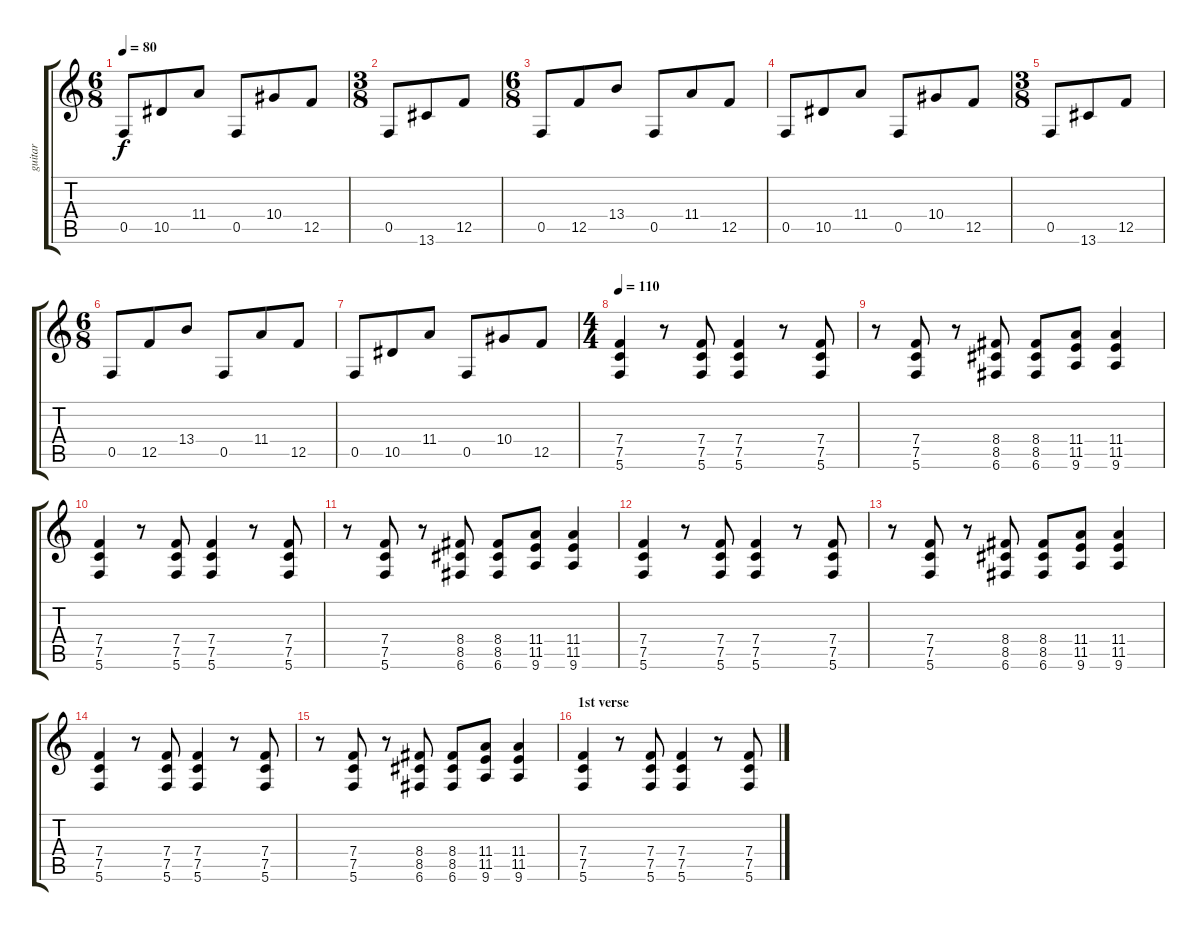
\track ("guitar" "guitar") {instrument overdrivenguitar}
\staff {score tabs}
\tuning (C4 G3 Eb3 Bb2 F2 C2) {hide}
\ts (6 8)
\tempo 80
\clef g2
\ks c
0.5.8{dy f} 10.5.8 11.4.8 0.5.8 10.4.8 12.5.8 |
\ts (3 8)
0.5.8 13.6.8 12.5.8 |
\ts (6 8)
0.5.8 12.5.8 13.4.8 0.5.8 11.4.8 12.5.8 |
0.5.8 10.5.8 11.4.8 0.5.8 10.4.8 12.5.8 |
\ts (3 8)
0.5.8 13.6.8 12.5.8 |
\ts (6 8)
0.5.8 12.5.8 13.4.8 0.5.8 11.4.8 12.5.8 |
0.5.8 10.5.8 11.4.8 0.5.8 10.4.8 12.5.8 |
\ts (4 4)
\section ("" "")
\tempo 110
(7.4 7.5 5.6).4 r.8 (7.4 7.5 5.6).8 (7.4 7.5 5.6).4 r.8 (7.4 7.5 5.6).8 |
r.8 (7.4 7.5 5.6).8 r.8 (8.4 8.5 6.6).8 (8.4 8.5 6.6).8 (11.4 11.5 9.6).8 (11.4 11.5 9.6).4 |
(7.4 7.5 5.6).4 r.8 (7.4 7.5 5.6).8 (7.4 7.5 5.6).4 r.8 (7.4 7.5 5.6).8 |
r.8 (7.4 7.5 5.6).8 r.8 (8.4 8.5 6.6).8 (8.4 8.5 6.6).8 (11.4 11.5 9.6).8 (11.4 11.5 9.6).4 |
(7.4 7.5 5.6).4 r.8 (7.4 7.5 5.6).8 (7.4 7.5 5.6).4 r.8 (7.4 7.5 5.6).8 |
r.8 (7.4 7.5 5.6).8 r.8 (8.4 8.5 6.6).8 (8.4 8.5 6.6).8 (11.4 11.5 9.6).8 (11.4 11.5 9.6).4 |
(7.4 7.5 5.6).4 r.8 (7.4 7.5 5.6).8 (7.4 7.5 5.6).4 r.8 (7.4 7.5 5.6).8 |
r.8 (7.4 7.5 5.6).8 r.8 (8.4 8.5 6.6).8 (8.4 8.5 6.6).8 (11.4 11.5 9.6).8 (11.4 11.5 9.6).4 |
\section ("" "1st verse")
(7.4 7.5 5.6).4 r.8 (7.4 7.5 5.6).8 (7.4 7.5 5.6).4 r.8 (7.4 7.5 5.6).8
